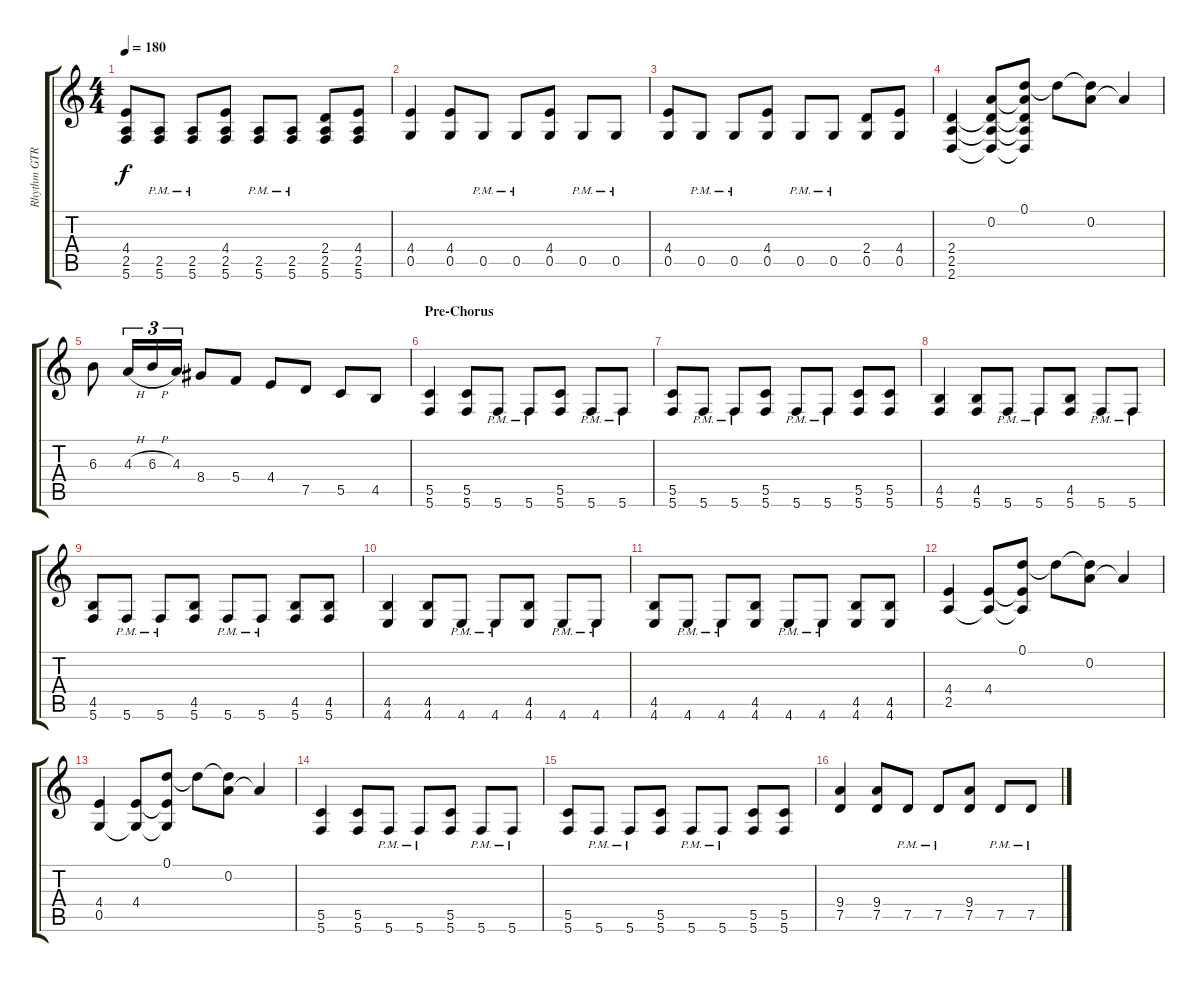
\track ("Rhythm GTR 1" "Rhythm GTR") {instrument overdrivenguitar}
\staff {score tabs}
\tuning (D4 A3 F3 C3 G2 C2) {hide}
\ts (4 4)
\tempo 180
\clef g2
\ks aminor
(4.4 2.5 5.6).8{dy f} (2.5{pm} 5.6{pm}).8 (2.5{pm} 5.6{pm}).8 (4.4 2.5 5.6).8 (2.5{pm} 5.6{pm}).8 (2.5{pm} 5.6{pm}).8 (2.4 2.5 5.6).8 (4.4 2.5 5.6).8 |
(4.4 0.5).4 (4.4 0.5).8 0.5{pm}.8 0.5{pm}.8 (4.4 0.5).8 0.5{pm}.8 0.5{pm}.8 |
(4.4 0.5).8 0.5{pm}.8 0.5{pm}.8 (4.4 0.5).8 0.5{pm}.8 0.5{pm}.8 (2.4 0.5).8 (4.4 0.5).8 |
(2.4 2.5 2.6).4 (0.2 2.4{t} 2.5{t} 2.6{t}).8 (0.1 0.2{t} 2.4{t} 2.5{t} 2.6{t}).8 0.1{t}.8 (0.1{t} 0.2).8 0.2{t}.4 |
6.3.8 4.3{h}.16{tu (3 2)} 6.3{h}.16{tu (3 2)} 4.3.16{tu (3 2)} 8.4.8 5.4.8 4.4.8 7.5.8 5.5.8 4.5.8 |
\section ("" "Pre-Chorus")
(5.5 5.6).4 (5.5 5.6).8 5.6{pm}.8 5.6{pm}.8 (5.5 5.6).8 5.6{pm}.8 5.6{pm}.8 |
(5.5 5.6).8 5.6{pm}.8 5.6{pm}.8 (5.5 5.6).8 5.6{pm}.8 5.6{pm}.8 (5.5 5.6).8 (5.5 5.6).8 |
(4.5 5.6).4 (4.5 5.6).8 5.6{pm}.8 5.6{pm}.8 (4.5 5.6).8 5.6{pm}.8 5.6{pm}.8 |
(4.5 5.6).8 5.6{pm}.8 5.6{pm}.8 (4.5 5.6).8 5.6{pm}.8 5.6{pm}.8 (4.5 5.6).8 (4.5 5.6).8 |
(4.5 4.6).4 (4.5 4.6).8 4.6{pm}.8 4.6{pm}.8 (4.5 4.6).8 4.6{pm}.8 4.6{pm}.8 |
(4.5 4.6).8 4.6{pm}.8 4.6{pm}.8 (4.5 4.6).8 4.6{pm}.8 4.6{pm}.8 (4.5 4.6).8 (4.5 4.6).8 |
(4.4 2.5).4 (4.4 2.5{t}).8 (0.1 4.4{t} 2.5{t}).8 0.1{t}.8 (0.1{t} 0.2).8 0.2{t}.4 |
(4.4 0.5).4 (4.4 0.5{t}).8 (0.1 4.4{t} 0.5{t}).8 0.1{t}.8 (0.1{t} 0.2).8 0.2{t}.4 |
(5.5 5.6).4 (5.5 5.6).8 5.6{pm}.8 5.6{pm}.8 (5.5 5.6).8 5.6{pm}.8 5.6{pm}.8 |
(5.5 5.6).8 5.6{pm}.8 5.6{pm}.8 (5.5 5.6).8 5.6{pm}.8 5.6{pm}.8 (5.5 5.6).8 (5.5 5.6).8 |
(9.4 7.5).4 (9.4 7.5).8 7.5{pm}.8 7.5{pm}.8 (9.4 7.5).8 7.5{pm}.8 7.5{pm}.8
